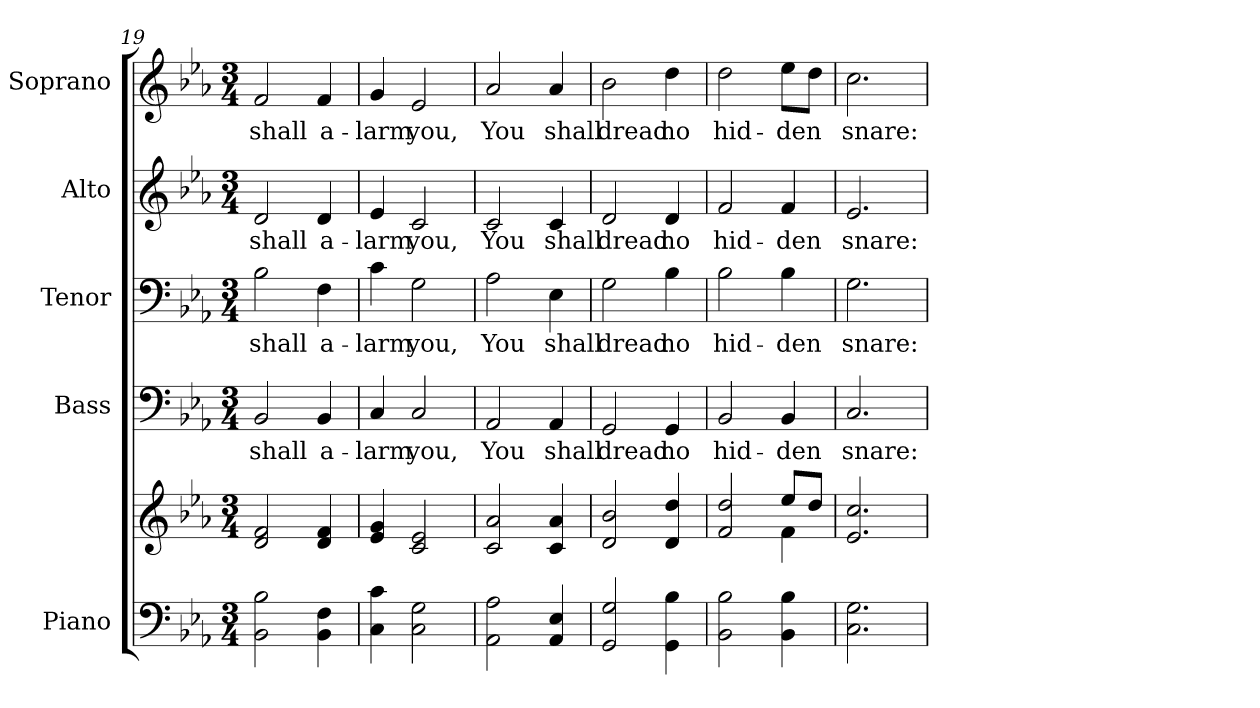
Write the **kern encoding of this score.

**kern	**kern	**kern	**text	**kern	**text	**kern	**text	**kern	**text
*part5	*part5	*part4	*part4	*part3	*part3	*part2	*part2	*part1	*part1
*staff6	*staff5	*staff4	*staff4	*staff3	*staff3	*staff2	*staff2	*staff1	*staff1
*I"Piano	*	*I"Bass	*	*I"Tenor	*	*I"Alto	*	*I"Soprano	*
*I'Pno.	*	*I'B.	*	*I'T.	*	*I'A.	*	*I'S.	*
*clefF4	*clefG2	*clefF4	*	*clefF4	*	*clefG2	*	*clefG2	*
*k[b-e-a-]	*k[b-e-a-]	*k[b-e-a-]	*	*k[b-e-a-]	*	*k[b-e-a-]	*	*k[b-e-a-]	*
*E-:	*E-:	*E-:	*	*E-:	*	*E-:	*	*E-:	*
*M3/4	*M3/4	*M3/4	*	*M3/4	*	*M3/4	*	*M3/4	*
=19	=19	=19	=19	=19	=19	=19	=19	=19	=19
!	!	!	!LO:LY:b:color=#000000	!	!	!	!	!	!
!	!	!	!	!	!LO:LY:b:color=#000000	!	!	!	!
!	!	!	!	!	!	!	!LO:LY:b:color=#000000	!	!
!	!	!	!	!	!	!	!	!	!LO:LY:b:color=#000000
2BB-i\ 2B-i	2di/ 2fi	2BB-i/	shall	2B-i\	shall	2di/	shall	2fi/	shall
!	!	!	!LO:LY:b:color=#000000	!	!	!	!	!	!
!	!	!	!	!	!LO:LY:b:color=#000000	!	!	!	!
!	!	!	!	!	!	!	!LO:LY:b:color=#000000	!	!
!	!	!	!	!	!	!	!	!	!LO:LY:b:color=#000000
4BB-i\ 4Fi	4di/ 4fi	4BB-i/	a-	4Fi\	a-	4di/	a-	4fi/	a-
=20	=20	=20	=20	=20	=20	=20	=20	=20	=20
!	!	!	!LO:LY:b:color=#000000	!	!	!	!	!	!
!	!	!	!	!	!LO:LY:b:color=#000000	!	!	!	!
!	!	!	!	!	!	!	!LO:LY:b:color=#000000	!	!
!	!	!	!	!	!	!	!	!	!LO:LY:b:color=#000000
4Ci\ 4ci	4e-i/ 4gi	4Ci/	-larm	4ci\	-larm	4e-i/	-larm	4gi/	-larm
!	!	!	!LO:LY:b:color=#000000	!	!	!	!	!	!
!	!	!	!	!	!LO:LY:b:color=#000000	!	!	!	!
!	!	!	!	!	!	!	!LO:LY:b:color=#000000	!	!
!	!	!	!	!	!	!	!	!	!LO:LY:b:color=#000000
2Ci\ 2Gi	2ci/ 2e-i	2Ci/	you,	2Gi\	you,	2ci/	you,	2e-i/	you,
!!LO:PB:g=z
=21	=21	=21	=21	=21	=21	=21	=21	=21	=21
!	!	!	!LO:LY:b:color=#000000	!	!	!	!	!	!
!	!	!	!	!	!LO:LY:b:color=#000000	!	!	!	!
!	!	!	!	!	!	!	!LO:LY:b:color=#000000	!	!
!	!	!	!	!	!	!	!	!	!LO:LY:b:color=#000000
2AA-i\ 2A-i	2ci/ 2a-i	2AA-i/	You	2A-i\	You	2ci/	You	2a-i/	You
!	!	!	!LO:LY:b:color=#000000	!	!	!	!	!	!
!	!	!	!	!	!LO:LY:b:color=#000000	!	!	!	!
!	!	!	!	!	!	!	!LO:LY:b:color=#000000	!	!
!	!	!	!	!	!	!	!	!	!LO:LY:b:color=#000000
4AA-i/ 4E-i	4ci/ 4a-i	4AA-i/	shall	4E-i\	shall	4ci/	shall	4a-i/	shall
=22	=22	=22	=22	=22	=22	=22	=22	=22	=22
!	!	!	!LO:LY:b:color=#000000	!	!	!	!	!	!
!	!	!	!	!	!LO:LY:b:color=#000000	!	!	!	!
!	!	!	!	!	!	!	!LO:LY:b:color=#000000	!	!
!	!	!	!	!	!	!	!	!	!LO:LY:b:color=#000000
2GGi/ 2Gi	2di/ 2b-i	2GGi/	dread	2Gi\	dread	2di/	dread	2b-i\	dread
!	!	!	!LO:LY:b:color=#000000	!	!	!	!	!	!
!	!	!	!	!	!LO:LY:b:color=#000000	!	!	!	!
!	!	!	!	!	!	!	!LO:LY:b:color=#000000	!	!
!	!	!	!	!	!	!	!	!	!LO:LY:b:color=#000000
4GGi\ 4B-i	4di/ 4ddi	4GGi/	no	4B-i\	no	4di/	no	4ddi\	no
=23	=23	=23	=23	=23	=23	=23	=23	=23	=23
*	*^	*	*	*	*	*	*	*	*
!	!	!	!	!LO:LY:b:color=#000000	!	!	!	!	!	!
!	!	!	!	!	!	!LO:LY:b:color=#000000	!	!	!	!
!	!	!	!	!	!	!	!	!LO:LY:b:color=#000000	!	!
!	!	!	!	!	!	!	!	!	!	!LO:LY:b:color=#000000
2BB-i\ 2B-i	2fi/ 2ddi	2ryy	2BB-i/	hid-	2B-i\	hid-	2fi/	hid-	2ddi\	hid-
!	!	!	!	!LO:LY:b:color=#000000	!	!	!	!	!	!
!	!	!	!	!	!	!LO:LY:b:color=#000000	!	!	!	!
!	!	!	!	!	!	!	!	!LO:LY:b:color=#000000	!	!
!	!	!	!	!	!	!	!	!	!	!LO:LY:b:color=#000000
4BB-i\ 4B-i	8ee-i/L	4fi\	4BB-i/	-den	4B-i\	-den	4fi/	-den	8ee-i\L	-den
.	8ddi/J	.	.	.	.	.	.	.	8ddi\J	.
*	*v	*v	*	*	*	*	*	*	*	*
=24	=24	=24	=24	=24	=24	=24	=24	=24	=24
!	!	!	!LO:LY:b:color=#000000	!	!	!	!	!	!
!	!	!	!	!	!LO:LY:b:color=#000000	!	!	!	!
!	!	!	!	!	!	!	!LO:LY:b:color=#000000	!	!
!	!	!	!	!	!	!	!	!	!LO:LY:b:color=#000000
2.Ci\ 2.Gi	2.e-i/ 2.cci	2.Ci/	snare:	2.Gi\	snare:	2.e-i/	snare:	2.cci\	snare:
=	=	=	=	=	=	=	=	=	=
*-	*-	*-	*-	*-	*-	*-	*-	*-	*-
